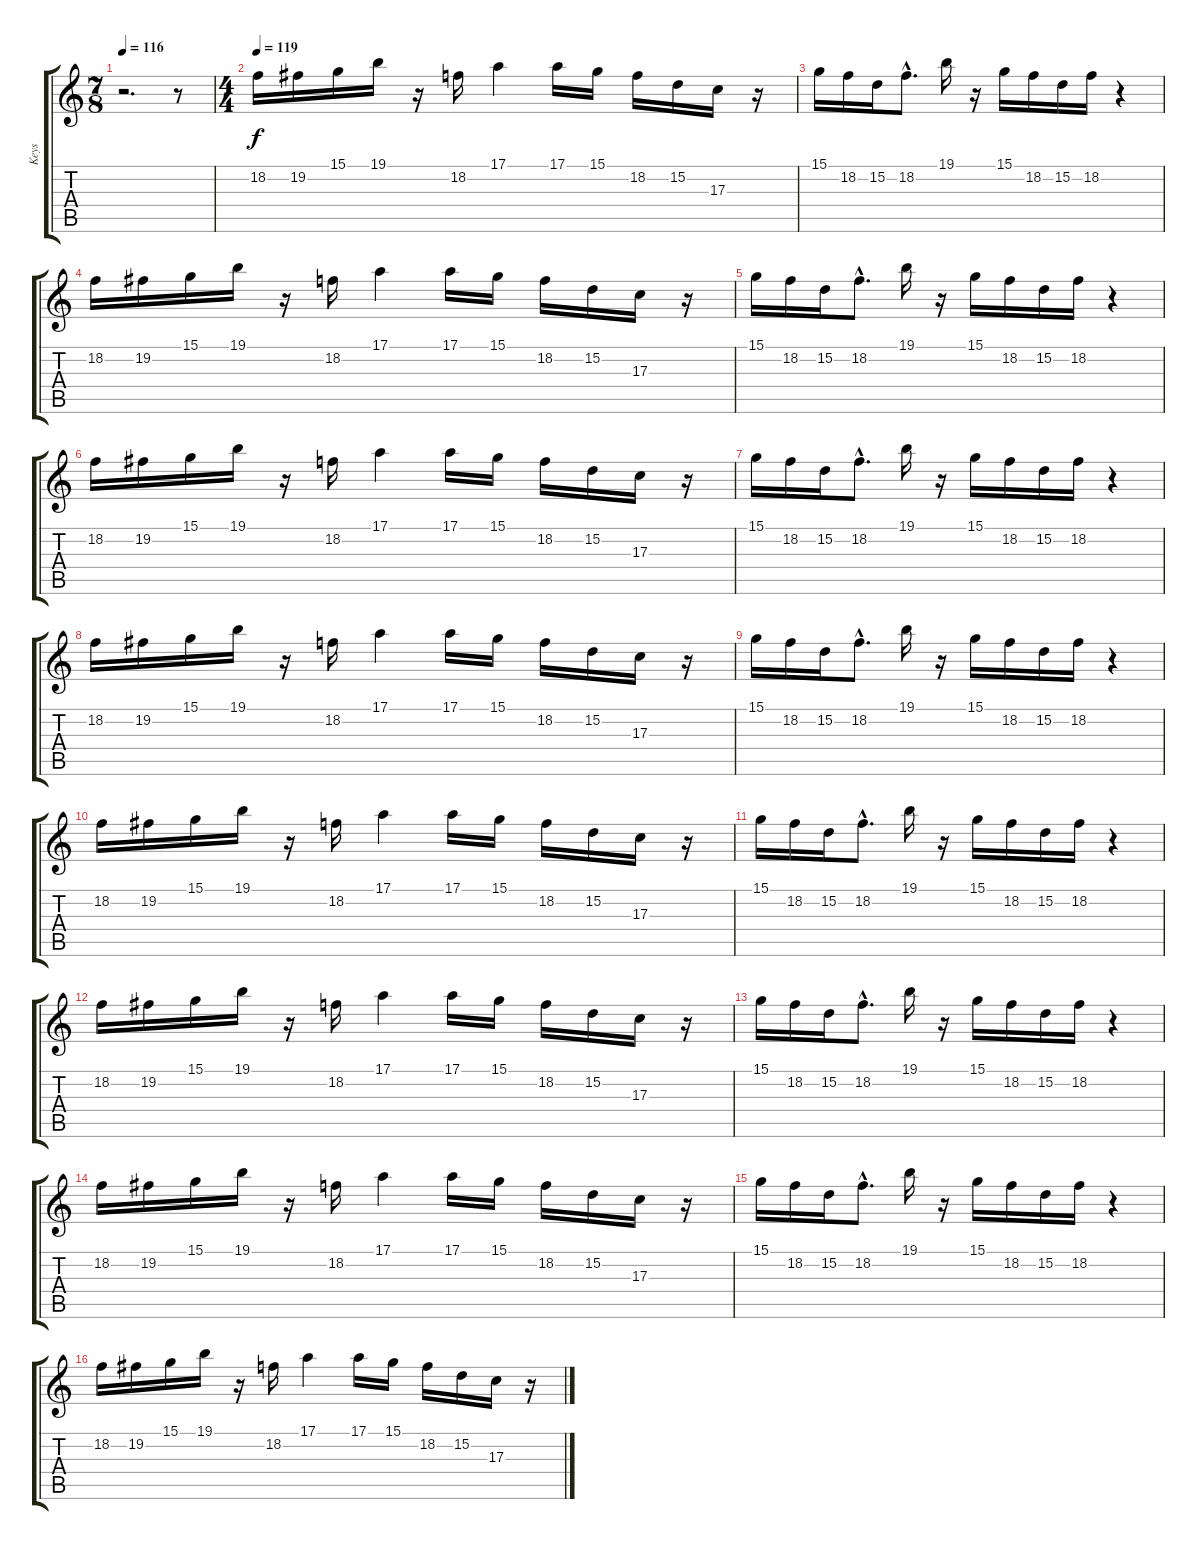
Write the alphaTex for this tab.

\track ("Keys" "Keys") {instrument rockorgan}
\staff {score tabs}
\tuning (E4 B3 G3 D3 A2 E2) {hide}
\ts (7 8)
\tempo 116
\clef g2
\ks c
r.2{d dy f} r.8 |
\ts (4 4)
\tempo 119
18.2.16 19.2.16 15.1.16 19.1.16 r.16 18.2.16 17.1.4 17.1.16 15.1.16 18.2.16 15.2.16 17.3.16 r.16 |
15.1.16 18.2.16 15.2.16 18.2{hac}.8{d} 19.1.16 r.16 15.1.16 18.2.16 15.2.16 18.2.16 r.4 |
18.2.16 19.2.16 15.1.16 19.1.16 r.16 18.2.16 17.1.4 17.1.16 15.1.16 18.2.16 15.2.16 17.3.16 r.16 |
15.1.16 18.2.16 15.2.16 18.2{hac}.8{d} 19.1.16 r.16 15.1.16 18.2.16 15.2.16 18.2.16 r.4 |
18.2.16 19.2.16 15.1.16 19.1.16 r.16 18.2.16 17.1.4 17.1.16 15.1.16 18.2.16 15.2.16 17.3.16 r.16 |
15.1.16 18.2.16 15.2.16 18.2{hac}.8{d} 19.1.16 r.16 15.1.16 18.2.16 15.2.16 18.2.16 r.4 |
18.2.16 19.2.16 15.1.16 19.1.16 r.16 18.2.16 17.1.4 17.1.16 15.1.16 18.2.16 15.2.16 17.3.16 r.16 |
15.1.16 18.2.16 15.2.16 18.2{hac}.8{d} 19.1.16 r.16 15.1.16 18.2.16 15.2.16 18.2.16 r.4 |
18.2.16 19.2.16 15.1.16 19.1.16 r.16 18.2.16 17.1.4 17.1.16 15.1.16 18.2.16 15.2.16 17.3.16 r.16 |
15.1.16 18.2.16 15.2.16 18.2{hac}.8{d} 19.1.16 r.16 15.1.16 18.2.16 15.2.16 18.2.16 r.4 |
18.2.16 19.2.16 15.1.16 19.1.16 r.16 18.2.16 17.1.4 17.1.16 15.1.16 18.2.16 15.2.16 17.3.16 r.16 |
15.1.16 18.2.16 15.2.16 18.2{hac}.8{d} 19.1.16 r.16 15.1.16 18.2.16 15.2.16 18.2.16 r.4 |
18.2.16 19.2.16 15.1.16 19.1.16 r.16 18.2.16 17.1.4 17.1.16 15.1.16 18.2.16 15.2.16 17.3.16 r.16 |
15.1.16 18.2.16 15.2.16 18.2{hac}.8{d} 19.1.16 r.16 15.1.16 18.2.16 15.2.16 18.2.16 r.4 |
18.2.16 19.2.16 15.1.16 19.1.16 r.16 18.2.16 17.1.4 17.1.16 15.1.16 18.2.16 15.2.16 17.3.16 r.16
